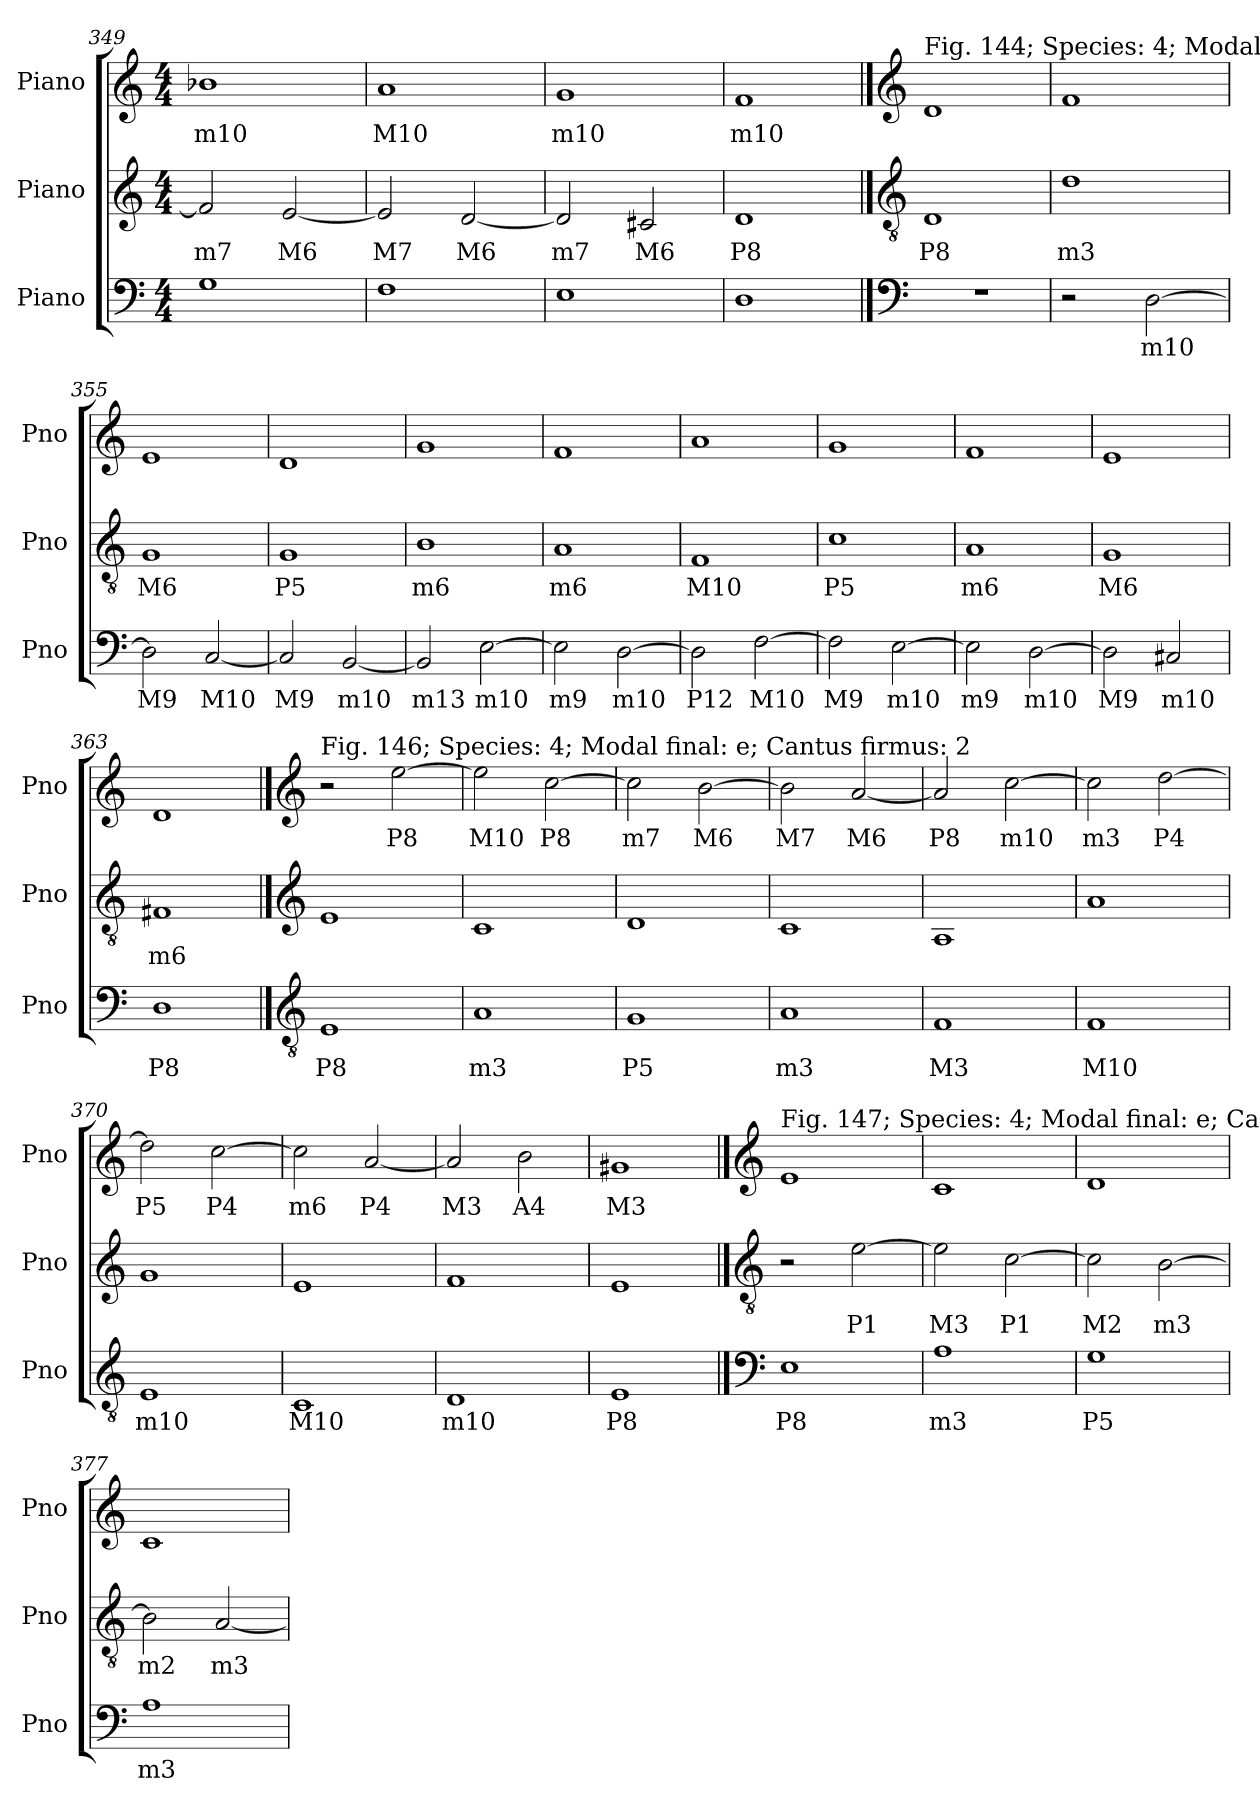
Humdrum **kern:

**kern	**text	**kern	**text	**kern	**text
*part3	*part3	*part2	*part2	*part1	*part1
*staff3	*staff3	*staff2	*staff2	*staff1	*staff1
*I"Piano	*	*I"Piano	*	*I"Piano	*
*I'Pno	*	*I'Pno	*	*I'Pno	*
*clefF4	*	*clefG2	*	*clefG2	*
*k[]	*	*k[]	*	*k[]	*
*M4/4	*	*M4/4	*	*M4/4	*
=349	=349	=349	=349	=349	=349
!	!	!	!LO:LY:b	!	!LO:LY:b
1G	.	2f/]	m7	1b-X	m10
!	!	!	!LO:LY:b	!	!
.	.	[2e/	M6	.	.
=350	=350	=350	=350	=350	=350
!	!	!	!LO:LY:b	!	!LO:LY:b
1F	.	2e/]	M7	1a	M10
!	!	!	!LO:LY:b	!	!
.	.	[2d/	M6	.	.
=351	=351	=351	=351	=351	=351
!	!	!	!LO:LY:b	!	!LO:LY:b
1E	.	2d/]	m7	1g	m10
!	!	!	!LO:LY:b	!	!
.	.	2c#X/	M6	.	.
=352	=352	=352	=352	=352	=352
!	!	!	!LO:LY:b	!	!LO:LY:b
1D	.	1d	P8	1f	m10
!!LO:PB:g=z
==353	==353	==353	==353	==353	==353
*clefF4	*	*clefGv2	*	*clefG2	*
!	!	!	!	!LO:TX:a:t=Fig. 144; Species&colon; 4; Modal final&colon; d; Cantus firmus&colon; 1	!
!	!	!	!LO:LY:b	!	!
1r	.	1D	P8	1d	.
=354	=354	=354	=354	=354	=354
!	!	!	!LO:LY:b	!	!
2r	.	1d	m3	1f	.
!	!LO:LY:b	!	!	!	!
[2D\	m10	.	.	.	.
=355	=355	=355	=355	=355	=355
!	!LO:LY:b	!	!LO:LY:b	!	!
2D\]	M9	1G	M6	1e	.
!	!LO:LY:b	!	!	!	!
[2C/	M10	.	.	.	.
=356	=356	=356	=356	=356	=356
!	!LO:LY:b	!	!LO:LY:b	!	!
2C/]	M9	1G	P5	1d	.
!	!LO:LY:b	!	!	!	!
[2BB/	m10	.	.	.	.
=357	=357	=357	=357	=357	=357
!	!LO:LY:b	!	!LO:LY:b	!	!
2BB/]	m13	1B	m6	1g	.
!	!LO:LY:b	!	!	!	!
[2E\	m10	.	.	.	.
=358	=358	=358	=358	=358	=358
!	!LO:LY:b	!	!LO:LY:b	!	!
2E\]	m9	1A	m6	1f	.
!	!LO:LY:b	!	!	!	!
[2D\	m10	.	.	.	.
!!LO:LB:g=z
=359	=359	=359	=359	=359	=359
!	!LO:LY:b	!	!LO:LY:b	!	!
2D\]	P12	1F	M10	1a	.
!	!LO:LY:b	!	!	!	!
[2F\	M10	.	.	.	.
=360	=360	=360	=360	=360	=360
!	!LO:LY:b	!	!LO:LY:b	!	!
2F\]	M9	1c	P5	1g	.
!	!LO:LY:b	!	!	!	!
[2E\	m10	.	.	.	.
=361	=361	=361	=361	=361	=361
!	!LO:LY:b	!	!LO:LY:b	!	!
2E\]	m9	1A	m6	1f	.
!	!LO:LY:b	!	!	!	!
[2D\	m10	.	.	.	.
=362	=362	=362	=362	=362	=362
!	!LO:LY:b	!	!LO:LY:b	!	!
2D\]	M9	1G	M6	1e	.
!	!LO:LY:b	!	!	!	!
2C#X/	m10	.	.	.	.
=363	=363	=363	=363	=363	=363
!	!LO:LY:b	!	!LO:LY:b	!	!
1D	P8	1F#X	m6	1d	.
!!LO:LB:g=z
==364	==364	==364	==364	==364	==364
*clefGv2	*	*clefG2	*	*clefG2	*
!	!	!	!	!LO:TX:a:t=Fig. 146; Species&colon; 4; Modal final&colon; e; Cantus firmus&colon; 2	!
!	!LO:LY:b	!	!	!	!
1E	P8	1e	.	2r	.
!	!	!	!	!	!LO:LY:b
.	.	.	.	[2ee\	P8
=365	=365	=365	=365	=365	=365
!	!LO:LY:b	!	!	!	!LO:LY:b
1A	m3	1c	.	2ee\]	M10
!	!	!	!	!	!LO:LY:b
.	.	.	.	[2cc\	P8
=366	=366	=366	=366	=366	=366
!	!LO:LY:b	!	!	!	!LO:LY:b
1G	P5	1d	.	2cc\]	m7
!	!	!	!	!	!LO:LY:b
.	.	.	.	[2b\	M6
=367	=367	=367	=367	=367	=367
!	!LO:LY:b	!	!	!	!LO:LY:b
1A	m3	1c	.	2b\]	M7
!	!	!	!	!	!LO:LY:b
.	.	.	.	[2a/	M6
=368	=368	=368	=368	=368	=368
!	!LO:LY:b	!	!	!	!LO:LY:b
1F	M3	1A	.	2a/]	P8
!	!	!	!	!	!LO:LY:b
.	.	.	.	[2cc\	m10
!!LO:LB:g=z
=369	=369	=369	=369	=369	=369
!	!LO:LY:b	!	!	!	!LO:LY:b
1F	M10	1a	.	2cc\]	m3
!	!	!	!	!	!LO:LY:b
.	.	.	.	[2dd\	P4
=370	=370	=370	=370	=370	=370
!	!LO:LY:b	!	!	!	!LO:LY:b
1E	m10	1g	.	2dd\]	P5
!	!	!	!	!	!LO:LY:b
.	.	.	.	[2cc\	P4
=371	=371	=371	=371	=371	=371
!	!LO:LY:b	!	!	!	!LO:LY:b
1C	M10	1e	.	2cc\]	m6
!	!	!	!	!	!LO:LY:b
.	.	.	.	[2a/	P4
=372	=372	=372	=372	=372	=372
!	!LO:LY:b	!	!	!	!LO:LY:b
1D	m10	1f	.	2a/]	M3
!	!	!	!	!	!LO:LY:b
.	.	.	.	2b\	A4
=373	=373	=373	=373	=373	=373
!	!LO:LY:b	!	!	!	!LO:LY:b
1E	P8	1e	.	1g#X	M3
!!LO:PB:g=z
==374	==374	==374	==374	==374	==374
*clefF4	*	*clefGv2	*	*clefG2	*
!	!	!	!	!LO:TX:a:t=Fig. 147; Species&colon; 4; Modal final&colon; e; Cantus firmus&colon; 1	!
!	!LO:LY:b	!	!	!	!
1E	P8	2r	.	1e	.
!	!	!	!LO:LY:b	!	!
.	.	[2e\	P1	.	.
=375	=375	=375	=375	=375	=375
!	!LO:LY:b	!	!LO:LY:b	!	!
1A	m3	2e\]	M3	1c	.
!	!	!	!LO:LY:b	!	!
.	.	[2c\	P1	.	.
=376	=376	=376	=376	=376	=376
!	!LO:LY:b	!	!LO:LY:b	!	!
1G	P5	2c\]	M2	1d	.
!	!	!	!LO:LY:b	!	!
.	.	[2B\	m3	.	.
=377	=377	=377	=377	=377	=377
!	!LO:LY:b	!	!LO:LY:b	!	!
1A	m3	2B\]	m2	1c	.
!	!	!	!LO:LY:b	!	!
.	.	[2A/	m3	.	.
=	=	=	=	=	=
*-	*-	*-	*-	*-	*-
